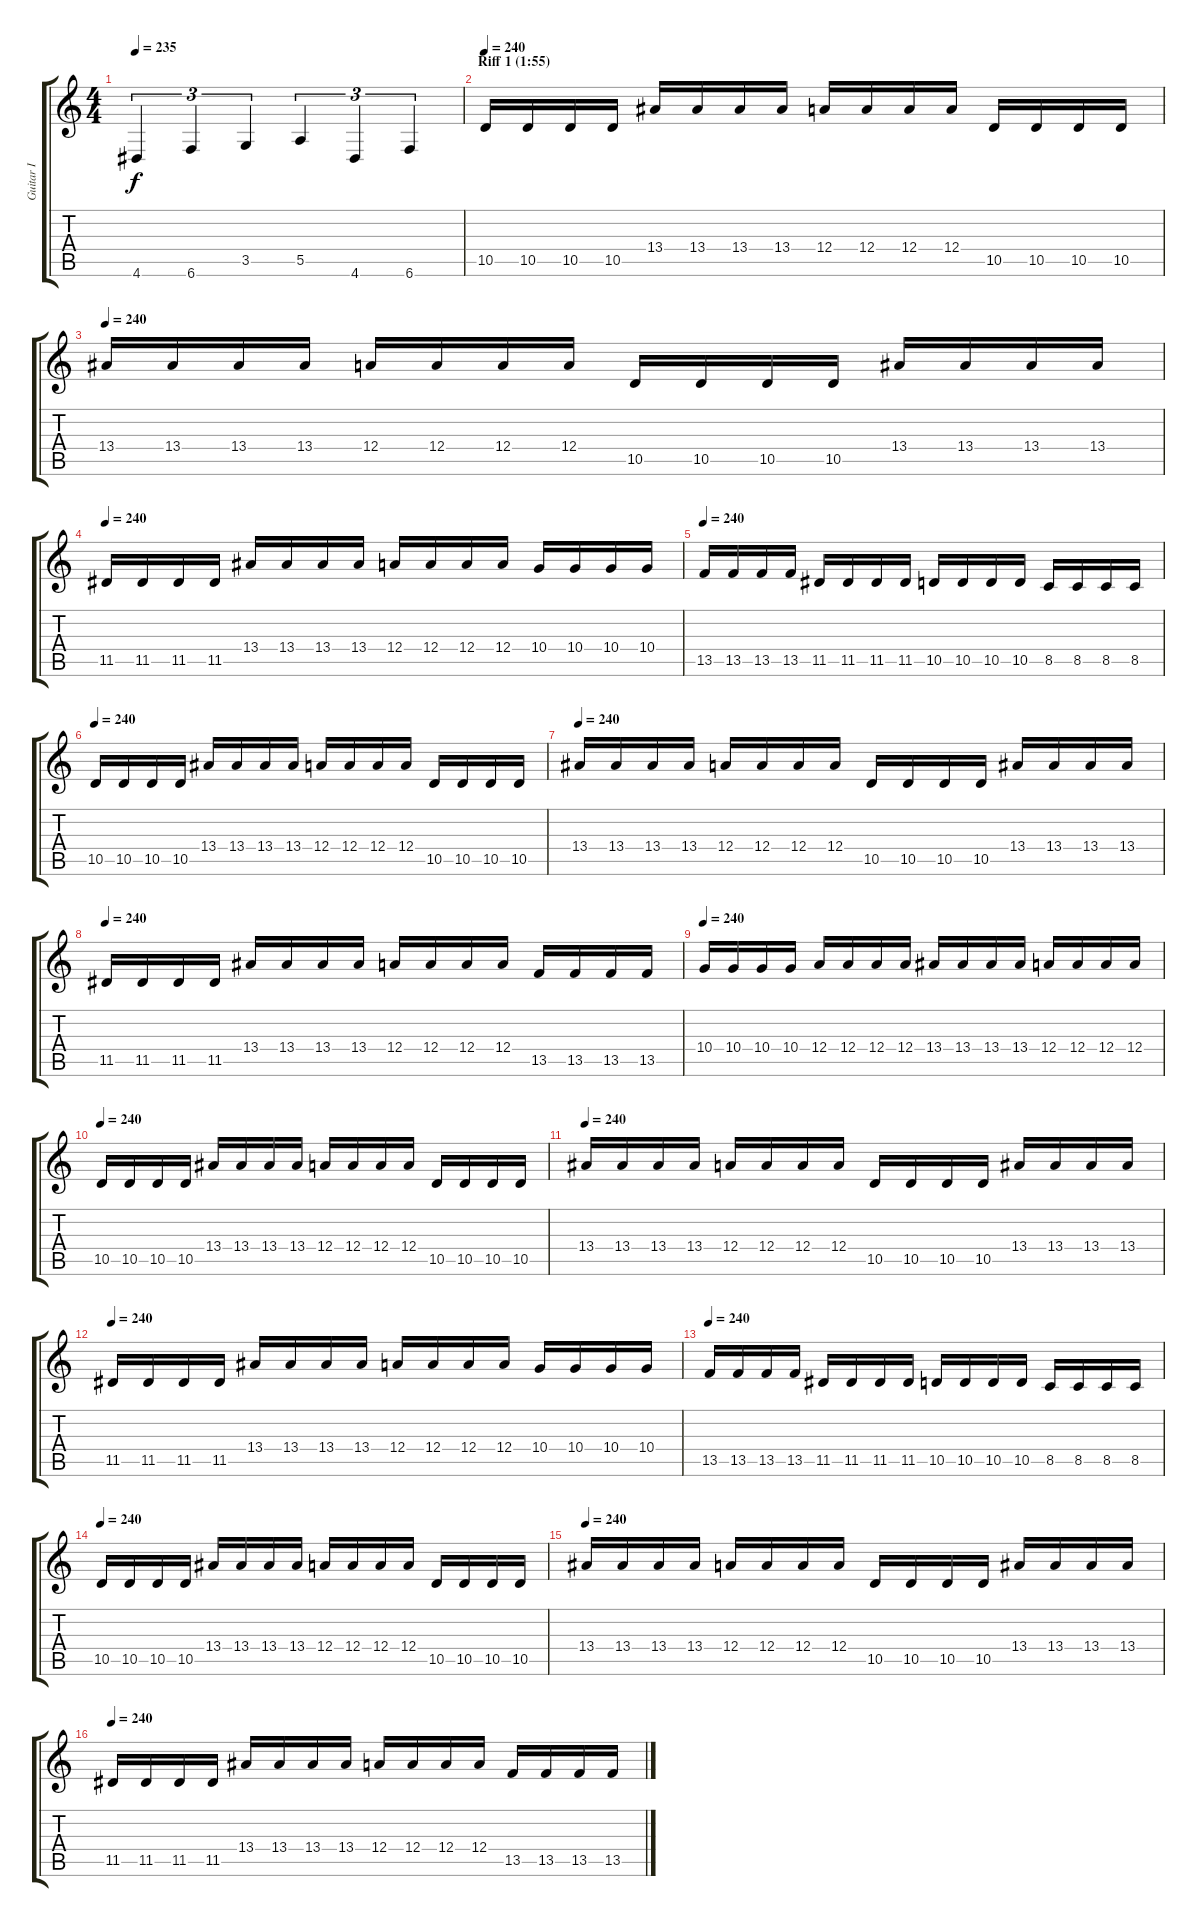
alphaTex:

\track ("Guitar I" "Guitar I") {instrument distortionguitar}
\staff {score tabs}
\tuning (B3 Gb3 D3 A2 E2 B1) {hide}
\ts (4 4)
\tempo 235
\clef g2
\ks c
4.6.4{tu (3 2) dy f} 6.6.4{tu (3 2)} 3.5.4{tu (3 2)} 5.5.4{tu (3 2)} 4.6.4{tu (3 2)} 6.6.4{tu (3 2)} |
\section ("" "Riff 1 (1:55)")
\tempo 240
10.5.16 10.5.16 10.5.16 10.5.16 13.4.16 13.4.16 13.4.16 13.4.16 12.4.16 12.4.16 12.4.16 12.4.16 10.5.16 10.5.16 10.5.16 10.5.16 |
\tempo 240
13.4.16 13.4.16 13.4.16 13.4.16 12.4.16 12.4.16 12.4.16 12.4.16 10.5.16 10.5.16 10.5.16 10.5.16 13.4.16 13.4.16 13.4.16 13.4.16 |
\tempo 240
11.5.16 11.5.16 11.5.16 11.5.16 13.4.16 13.4.16 13.4.16 13.4.16 12.4.16 12.4.16 12.4.16 12.4.16 10.4.16 10.4.16 10.4.16 10.4.16 |
\tempo 240
13.5.16 13.5.16 13.5.16 13.5.16 11.5.16 11.5.16 11.5.16 11.5.16 10.5.16 10.5.16 10.5.16 10.5.16 8.5.16 8.5.16 8.5.16 8.5.16 |
\tempo 240
10.5.16 10.5.16 10.5.16 10.5.16 13.4.16 13.4.16 13.4.16 13.4.16 12.4.16 12.4.16 12.4.16 12.4.16 10.5.16 10.5.16 10.5.16 10.5.16 |
\tempo 240
13.4.16 13.4.16 13.4.16 13.4.16 12.4.16 12.4.16 12.4.16 12.4.16 10.5.16 10.5.16 10.5.16 10.5.16 13.4.16 13.4.16 13.4.16 13.4.16 |
\tempo 240
11.5.16 11.5.16 11.5.16 11.5.16 13.4.16 13.4.16 13.4.16 13.4.16 12.4.16 12.4.16 12.4.16 12.4.16 13.5.16 13.5.16 13.5.16 13.5.16 |
\tempo 240
10.4.16 10.4.16 10.4.16 10.4.16 12.4.16 12.4.16 12.4.16 12.4.16 13.4.16 13.4.16 13.4.16 13.4.16 12.4.16 12.4.16 12.4.16 12.4.16 |
\tempo 240
10.5.16 10.5.16 10.5.16 10.5.16 13.4.16 13.4.16 13.4.16 13.4.16 12.4.16 12.4.16 12.4.16 12.4.16 10.5.16 10.5.16 10.5.16 10.5.16 |
\tempo 240
13.4.16 13.4.16 13.4.16 13.4.16 12.4.16 12.4.16 12.4.16 12.4.16 10.5.16 10.5.16 10.5.16 10.5.16 13.4.16 13.4.16 13.4.16 13.4.16 |
\tempo 240
11.5.16 11.5.16 11.5.16 11.5.16 13.4.16 13.4.16 13.4.16 13.4.16 12.4.16 12.4.16 12.4.16 12.4.16 10.4.16 10.4.16 10.4.16 10.4.16 |
\tempo 240
13.5.16 13.5.16 13.5.16 13.5.16 11.5.16 11.5.16 11.5.16 11.5.16 10.5.16 10.5.16 10.5.16 10.5.16 8.5.16 8.5.16 8.5.16 8.5.16 |
\tempo 240
10.5.16 10.5.16 10.5.16 10.5.16 13.4.16 13.4.16 13.4.16 13.4.16 12.4.16 12.4.16 12.4.16 12.4.16 10.5.16 10.5.16 10.5.16 10.5.16 |
\tempo 240
13.4.16 13.4.16 13.4.16 13.4.16 12.4.16 12.4.16 12.4.16 12.4.16 10.5.16 10.5.16 10.5.16 10.5.16 13.4.16 13.4.16 13.4.16 13.4.16 |
\tempo 240
11.5.16 11.5.16 11.5.16 11.5.16 13.4.16 13.4.16 13.4.16 13.4.16 12.4.16 12.4.16 12.4.16 12.4.16 13.5.16 13.5.16 13.5.16 13.5.16
